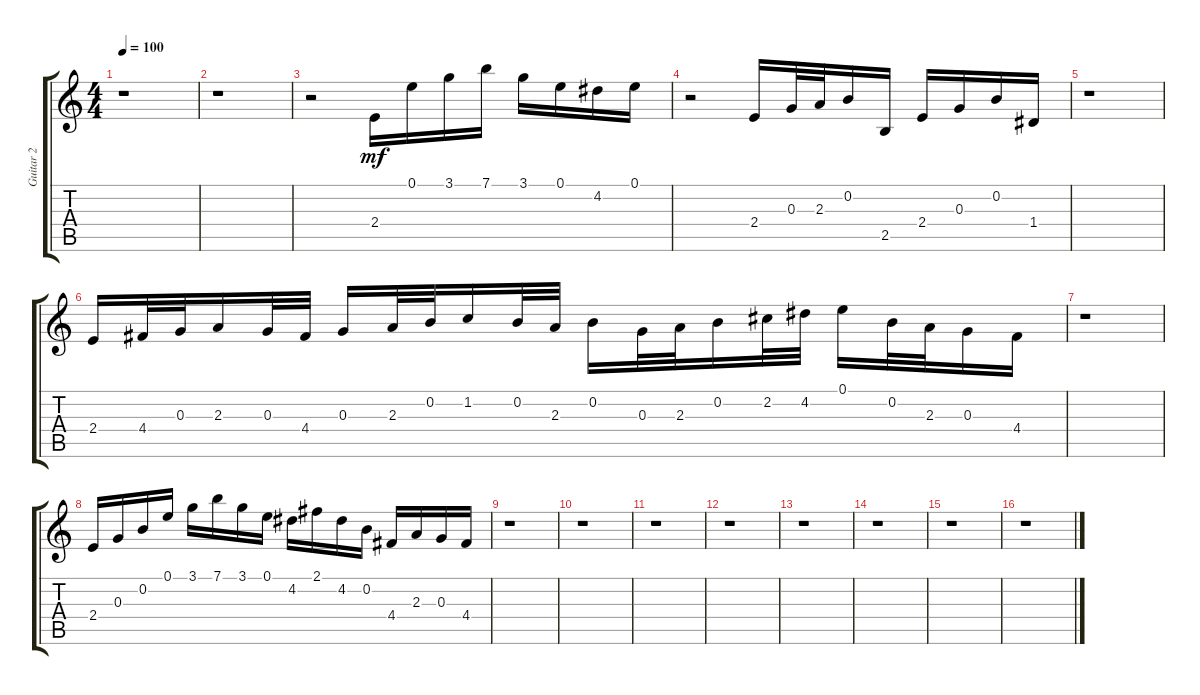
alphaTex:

\track ("Guitar 2" "Guitar 2") {instrument acousticguitarnylon}
\staff {score tabs}
\tuning (E4 B3 G3 D3 A2 E2) {hide}
\ts (4 4)
\tempo 100
\clef g2
\ks c
r.1{dy mf} |
r.1 |
r.2 2.4.16 0.1.16 3.1.16 7.1.16 3.1.16 0.1.16 4.2.16 0.1.16 |
r.2 2.4.16 0.3.32 2.3.32 0.2.16 2.5.16 2.4.16 0.3.16 0.2.16 1.4.16 |
r.1 |
2.4.16 4.4.32 0.3.32 2.3.16 0.3.32 4.4.32 0.3.16 2.3.32 0.2.32 1.2.16 0.2.32 2.3.32 0.2.16 0.3.32 2.3.32 0.2.16 2.2.32 4.2.32 0.1.16 0.2.32 2.3.32 0.3.16 4.4.16 |
r.1 |
2.4.16 0.3.16 0.2.16 0.1.16 3.1.16 7.1.16 3.1.16 0.1.16 4.2.16 2.1.16 4.2.16 0.2.16 4.4.16 2.3.16 0.3.16 4.4.16 |
r.1 |
r.1 |
r.1 |
r.1 |
r.1 |
r.1 |
r.1 |
r.1
